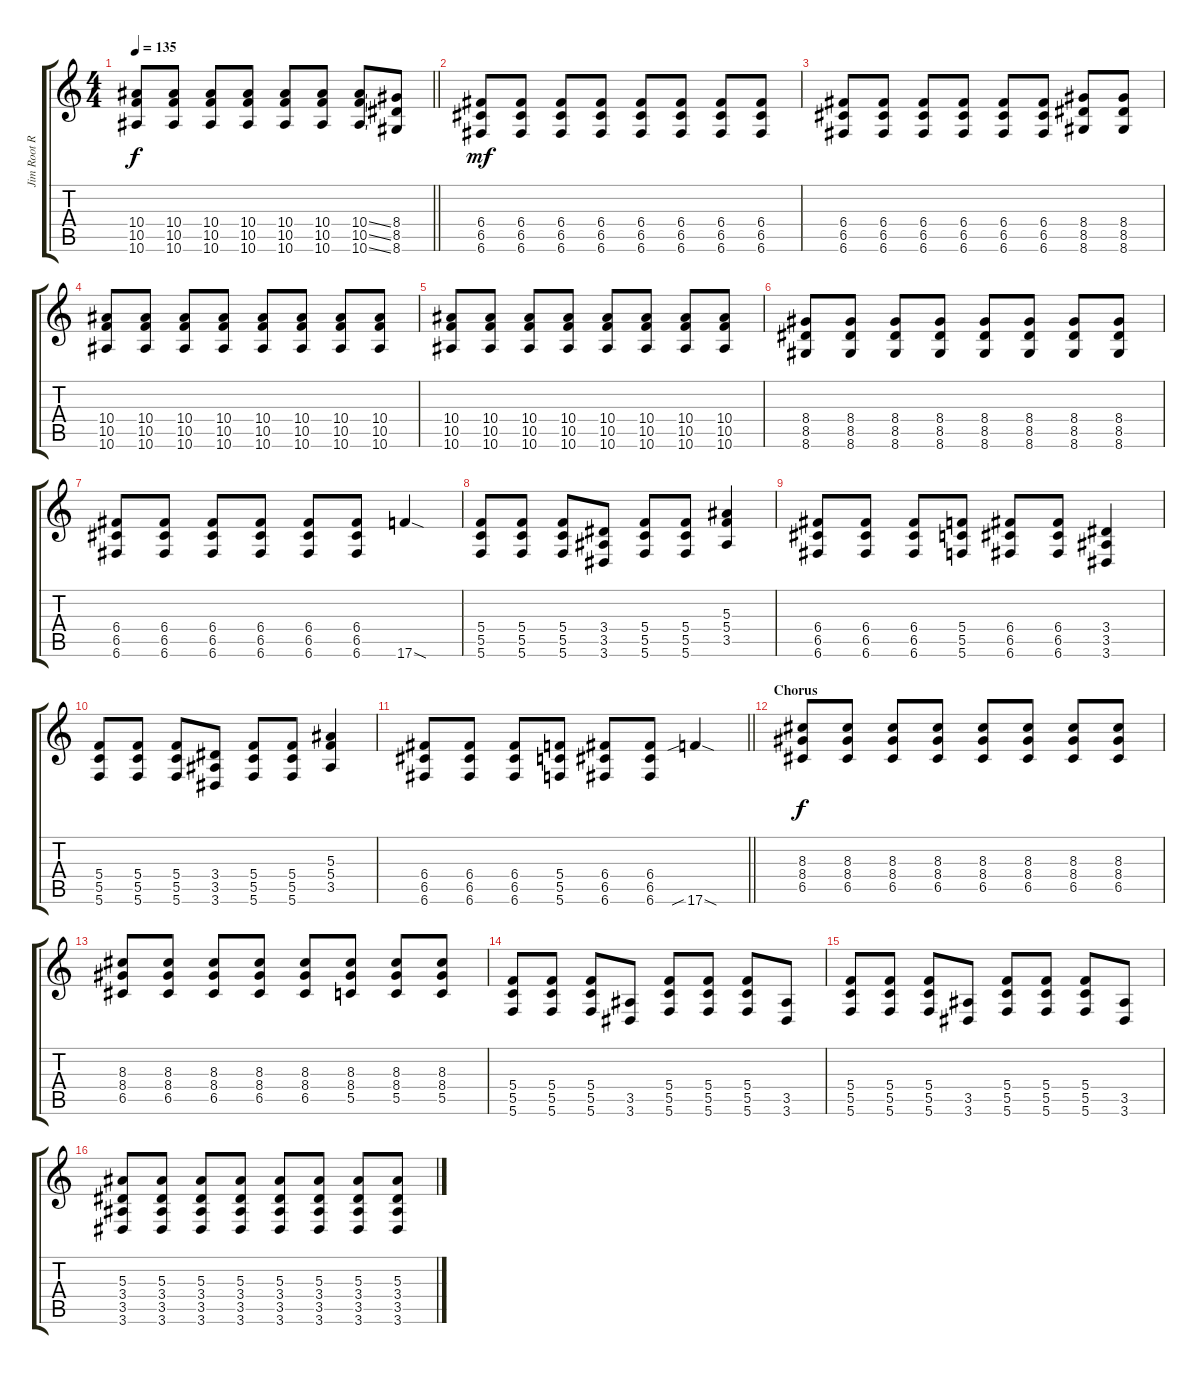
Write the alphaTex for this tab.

\track ("Jim Root Rithm Guitar Guitar" "Jim Root R") {instrument distortionguitar}
\staff {score tabs}
\tuning (D4 A3 F3 C3 G2 C2) {hide}
\ts (4 4)
\tempo 135
\clef g2
\barLineRight lightlight
\ks c
(10.4 10.5 10.6).8{dy f} (10.4 10.5 10.6).8 (10.4 10.5 10.6).8 (10.4 10.5 10.6).8 (10.4 10.5 10.6).8 (10.4 10.5 10.6).8 (10.4{ss} 10.5{ss} 10.6{ss}).8 (8.4 8.5 8.6).8 |
(6.4 6.5 6.6).8{dy mf} (6.4 6.5 6.6).8 (6.4 6.5 6.6).8 (6.4 6.5 6.6).8 (6.4 6.5 6.6).8 (6.4 6.5 6.6).8 (6.4 6.5 6.6).8 (6.4 6.5 6.6).8 |
(6.4 6.5 6.6).8 (6.4 6.5 6.6).8 (6.4 6.5 6.6).8 (6.4 6.5 6.6).8 (6.4 6.5 6.6).8 (6.4 6.5 6.6).8 (8.4 8.5 8.6).8 (8.4 8.5 8.6).8 |
(10.4 10.5 10.6).8 (10.4 10.5 10.6).8 (10.4 10.5 10.6).8 (10.4 10.5 10.6).8 (10.4 10.5 10.6).8 (10.4 10.5 10.6).8 (10.4 10.5 10.6).8 (10.4 10.5 10.6).8 |
(10.4 10.5 10.6).8 (10.4 10.5 10.6).8 (10.4 10.5 10.6).8 (10.4 10.5 10.6).8 (10.4 10.5 10.6).8 (10.4 10.5 10.6).8 (10.4 10.5 10.6).8 (10.4 10.5 10.6).8 |
(8.4 8.5 8.6).8 (8.4 8.5 8.6).8 (8.4 8.5 8.6).8 (8.4 8.5 8.6).8 (8.4 8.5 8.6).8 (8.4 8.5 8.6).8 (8.4 8.5 8.6).8 (8.4 8.5 8.6).8 |
(6.4 6.5 6.6).8 (6.4 6.5 6.6).8 (6.4 6.5 6.6).8 (6.4 6.5 6.6).8 (6.4 6.5 6.6).8 (6.4 6.5 6.6).8 17.6{sod}.4 |
(5.4 5.5 5.6).8 (5.4 5.5 5.6).8 (5.4 5.5 5.6).8 (3.4 3.5 3.6).8 (5.4 5.5 5.6).8 (5.4 5.5 5.6).8 (5.3 5.4 3.5).4 |
(6.4 6.5 6.6).8 (6.4 6.5 6.6).8 (6.4 6.5 6.6).8 (5.4 5.5 5.6).8 (6.4 6.5 6.6).8 (6.4 6.5 6.6).8 (3.4 3.5 3.6).4 |
(5.4 5.5 5.6).8 (5.4 5.5 5.6).8 (5.4 5.5 5.6).8 (3.4 3.5 3.6).8 (5.4 5.5 5.6).8 (5.4 5.5 5.6).8 (5.3 5.4 3.5).4 |
\barLineRight lightlight
(6.4 6.5 6.6).8 (6.4 6.5 6.6).8 (6.4 6.5 6.6).8 (5.4 5.5 5.6).8 (6.4 6.5 6.6).8 (6.4 6.5 6.6).8 17.6{sib sod}.4 |
\section ("" "Chorus")
(8.3 8.4 6.5).8{dy f} (8.3 8.4 6.5).8 (8.3 8.4 6.5).8 (8.3 8.4 6.5).8 (8.3 8.4 6.5).8 (8.3 8.4 6.5).8 (8.3 8.4 6.5).8 (8.3 8.4 6.5).8 |
(8.3 8.4 6.5).8 (8.3 8.4 6.5).8 (8.3 8.4 6.5).8 (8.3 8.4 6.5).8 (8.3 8.4 6.5).8 (8.3 8.4 5.5).8 (8.3 8.4 5.5).8 (8.3 8.4 5.5).8 |
(5.4 5.5 5.6).8 (5.4 5.5 5.6).8 (5.4 5.5 5.6).8 (3.5 3.6).8 (5.4 5.5 5.6).8 (5.4 5.5 5.6).8 (5.4 5.5 5.6).8 (3.5 3.6).8 |
(5.4 5.5 5.6).8 (5.4 5.5 5.6).8 (5.4 5.5 5.6).8 (3.5 3.6).8 (5.4 5.5 5.6).8 (5.4 5.5 5.6).8 (5.4 5.5 5.6).8 (3.5 3.6).8 |
(5.3 3.4 3.5 3.6).8 (5.3 3.4 3.5 3.6).8 (5.3 3.4 3.5 3.6).8 (5.3 3.4 3.5 3.6).8 (5.3 3.4 3.5 3.6).8 (5.3 3.4 3.5 3.6).8 (5.3 3.4 3.5 3.6).8 (5.3 3.4 3.5 3.6).8
